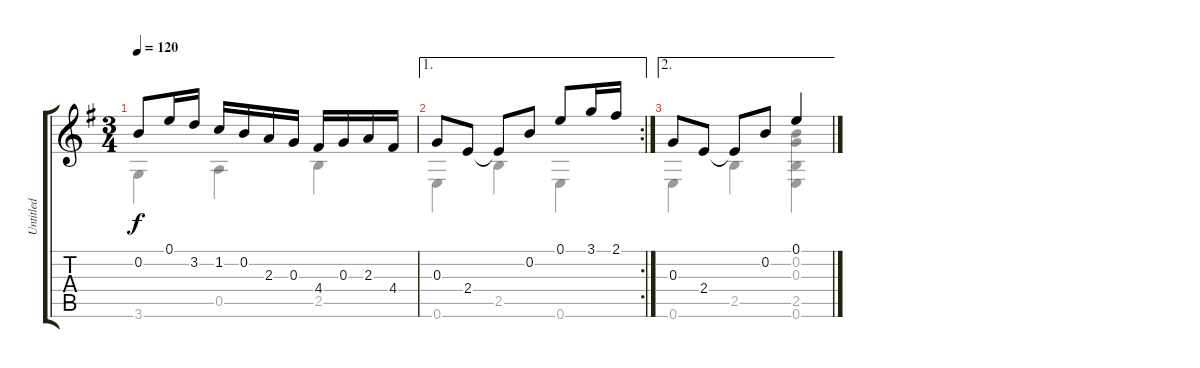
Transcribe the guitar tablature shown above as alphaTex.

\track ("Untitled" "Untitled") {instrument acousticguitarnylon}
\staff {score tabs}
\tuning (E4 B3 G3 D3 A2 E2) {hide}
\voice
\ts (3 4)
\tempo 120
\clef g2
\ks g
0.2.8{dy f} 0.1.16 3.2.16 1.2.16 0.2.16 2.3.16 0.3.16 4.4.16 0.3.16 2.3.16 4.4.16 |
\ae 1
\rc 2
0.3.8 2.4.8 2.4{t}.8 0.2.8 0.1.8 3.1.16 2.1.16 |
\ae 2
0.3.8 2.4.8 2.4{t}.8 0.2.8 0.1.4
\voice
\clef g2
\ottava regular
\simile none
\ks g
3.6.4{dy f} 0.5.4 2.5.4 |
0.6.4 2.5.4 0.6.4 |
0.6.4 2.5.4 (0.2 0.3 2.5 0.6).4
